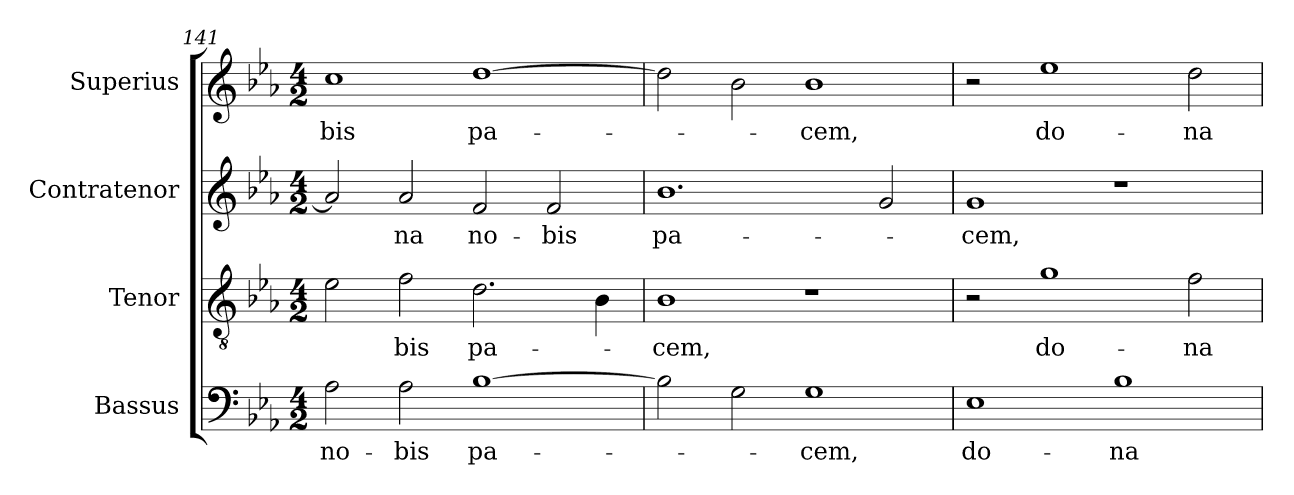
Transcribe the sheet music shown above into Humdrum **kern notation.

**kern	**text	**kern	**text	**kern	**text	**kern	**text
*part4	*part4	*part3	*part3	*part2	*part2	*part1	*part1
*staff4	*staff4	*staff3	*staff3	*staff2	*staff2	*staff1	*staff1
*I"Bassus	*	*I"Tenor	*	*I"Contratenor	*	*I"Superius	*
*I'B.	*	*I'T.	*	*	*	*	*
*clefF4	*	*clefGv2	*	*clefG2	*	*clefG2	*
*	*	*ITrd7c12	*	*ITrd7c12	*	*	*
*k[b-e-a-]	*	*k[b-e-a-]	*	*k[b-e-a-]	*	*k[b-e-a-]	*
*E-:	*	*E-:	*	*E-:	*	*E-:	*
*M4/2	*	*M4/2	*	*M4/2	*	*M4/2	*
=141	=141	=141	=141	=141	=141	=141	=141
!	!LO:LY:b:color=#000000	!	!	!	!	!	!
!	!	!	!	!	!	!	!LO:LY:b:color=#000000
2A-i\	no-	2E-i\	.	2A-i/]	.	1cci	-bis
!	!LO:LY:b:color=#000000	!	!	!	!	!	!
!	!	!	!LO:LY:b:color=#000000	!	!	!	!
!	!	!	!	!	!LO:LY:b:color=#000000	!	!
2A-i\	-bis	2Fi\	-bis	2A-i/	-na	.	.
!	!LO:LY:b:color=#000000	!	!	!	!	!	!
!	!	!	!LO:LY:b:color=#000000	!	!	!	!
!	!	!	!	!	!LO:LY:b:color=#000000	!	!
!	!	!	!	!	!	!	!LO:LY:b:color=#000000
[>1B-i	pa-	2.Di\	pa-	2Fi/	no-	[>1ddi	pa-
!	!	!	!	!	!LO:LY:b:color=#000000	!	!
.	.	.	.	2Fi/	-bis	.	.
.	.	4BB-i\	.	.	.	.	.
!!LO:LB:g=z
=142	=142	=142	=142	=142	=142	=142	=142
!	!	!	!LO:LY:b:color=#000000	!	!	!	!
!	!	!	!	!	!LO:LY:b:color=#000000	!	!
2B-i\]	.	1BB-i	-cem,	1.B-i	pa-	2ddi\]	.
2Gi\	.	.	.	.	.	2b-i\	.
!	!LO:LY:b:color=#000000	!	!	!	!	!	!
!	!	!	!	!	!	!	!LO:LY:b:color=#000000
1Gi	-cem,	1r	.	.	.	1b-i	-cem,
.	.	.	.	2Gi/	.	.	.
=143	=143	=143	=143	=143	=143	=143	=143
!	!LO:LY:b:color=#000000	!	!	!	!	!	!
!	!	!	!	!	!LO:LY:b:color=#000000	!	!
1E-i	do-	2r	.	1Gi	-cem,	2r	.
!	!	!	!LO:LY:b:color=#000000	!	!	!	!
!	!	!	!	!	!	!	!LO:LY:b:color=#000000
.	.	1Gi	do-	.	.	1ee-i	do-
!	!LO:LY:b:color=#000000	!	!	!	!	!	!
1B-i	-na	.	.	1r	.	.	.
!	!	!	!LO:LY:b:color=#000000	!	!	!	!
!	!	!	!	!	!	!	!LO:LY:b:color=#000000
.	.	2Fi\	-na	.	.	2ddi\	-na
=	=	=	=	=	=	=	=
*-	*-	*-	*-	*-	*-	*-	*-
